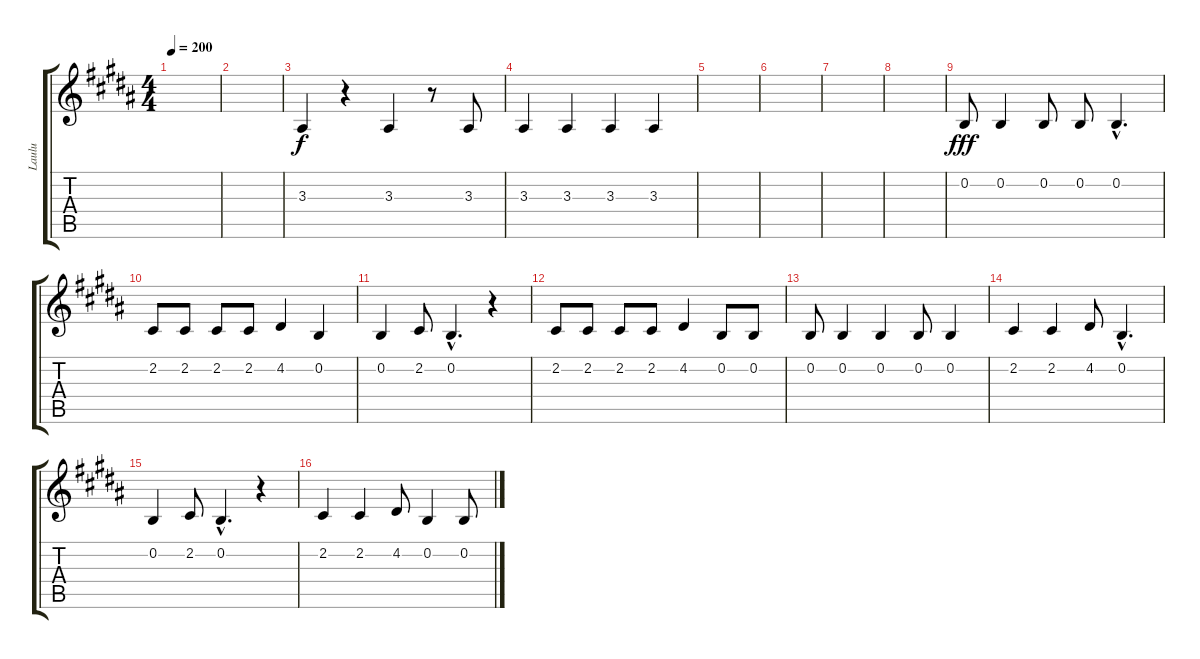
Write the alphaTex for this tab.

\track ("Laulu" "Laulu") {instrument lead2sawtooth}
\staff {score tabs}
\tuning (E4 B3 G3 D3 A2 E2) {hide}
\ts (4 4)
\tempo 200
\clef g2
\ks b
|
|
3.3.4 r.4 3.3.4 r.8 3.3.8 |
3.3.4 3.3.4 3.3.4 3.3.4 |
|
|
|
|
0.2.8{dy fff} 0.2.4 0.2.8 0.2.8 0.2{hac}.4{d} |
2.2.8 2.2.8 2.2.8 2.2.8 4.2.4 0.2.4 |
0.2.4 2.2.8 0.2{hac}.4{d} r.4 |
2.2.8 2.2.8 2.2.8 2.2.8 4.2.4 0.2.8 0.2.8 |
0.2.8 0.2.4 0.2.4 0.2.8 0.2.4 |
2.2.4 2.2.4 4.2.8 0.2{hac}.4{d} |
0.2.4 2.2.8 0.2{hac}.4{d} r.4 |
2.2.4 2.2.4 4.2.8 0.2.4 0.2.8
